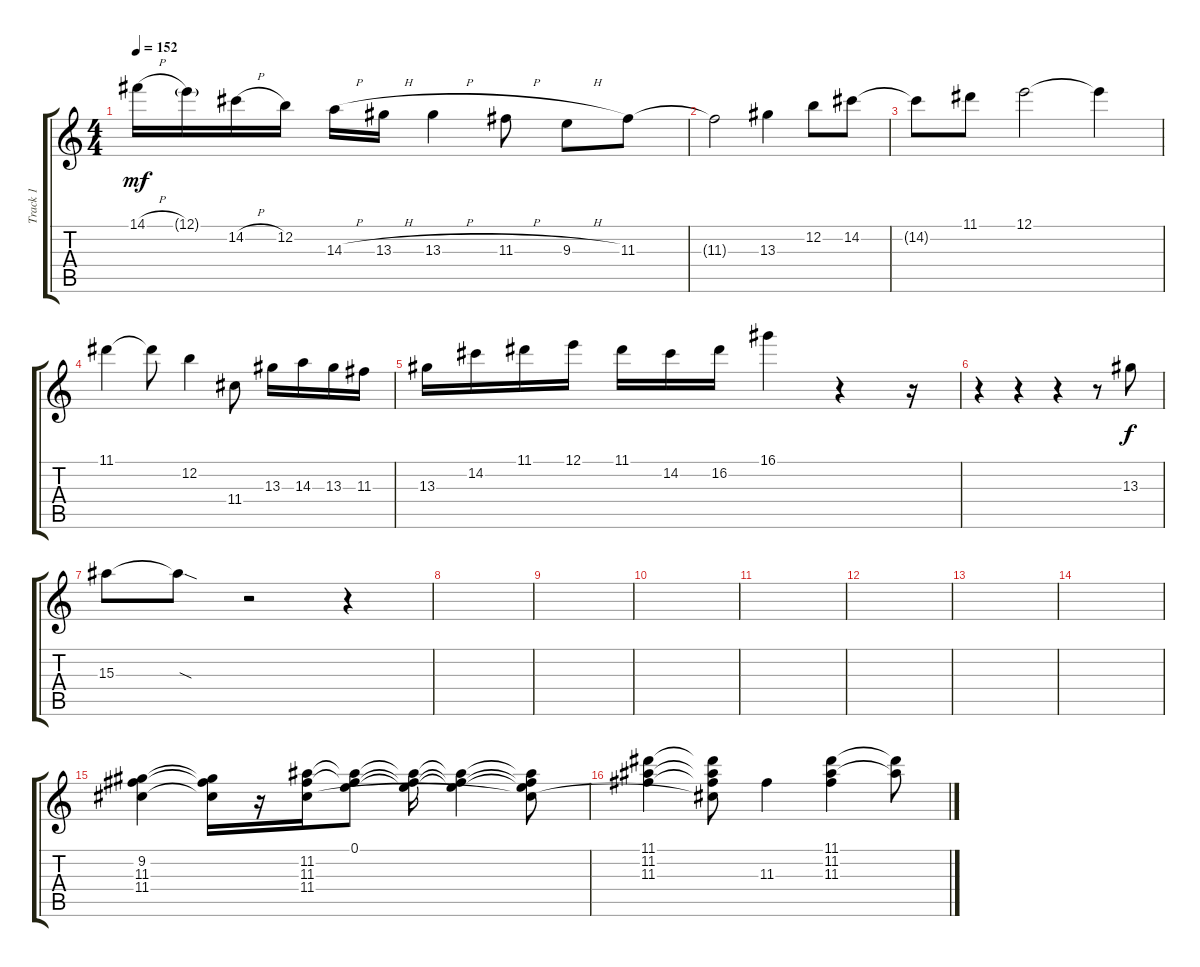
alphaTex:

\track ("Track 1" "Track 1") {instrument overdrivenguitar}
\staff {score tabs}
\tuning (E4 B3 G3 D3 A2 E2) {hide}
\ts (4 4)
\tempo 152
\clef g2
\ks c
14.1{h}.16{dy mf} 12.1{g}.16 14.2{h}.16 12.2.16 14.3{h}.16 13.3{h}.16 13.3{h}.4 11.3{h}.8 9.3{h}.8 11.3.8 |
11.3{t}.2 13.3.4 12.2.8 14.2.8 |
14.2{t}.8 11.1.8 12.1.2 12.1{t}.4 |
11.1.4 11.1{t}.8 12.2.4 11.4.8 13.3.16 14.3.16 13.3.16 11.3.16 |
13.3.16 14.2.16 11.1.16 12.1.16 11.1.16 14.2.16 16.2.16 16.1.4 r.4 r.16 |
r.4 r.4 r.4 r.8 13.3.8{dy f} |
15.3.8 15.3{sod t}.8 r.2 r.4 |
|
|
|
|
|
|
|
(9.2 11.3 11.4).4 (9.2{t} 11.3{t} 11.4{t}).16 r.16 (11.2 11.3 11.4).16 (0.1 11.2{t} 11.3{t}).8 (0.1{t} 11.2{t} 11.3{t}).16 (0.1{t} 11.2{t} 11.3{t}).4 (0.1{t} 11.2{t} 11.3{t} 11.4{t}).8 |
(11.1 11.2 11.3).4 (11.1{t} 11.2{t} 11.3{t} 11.4{t}).8 11.3.4 (11.1 11.2 11.3).4 (11.1{t} 11.2{t}).8
